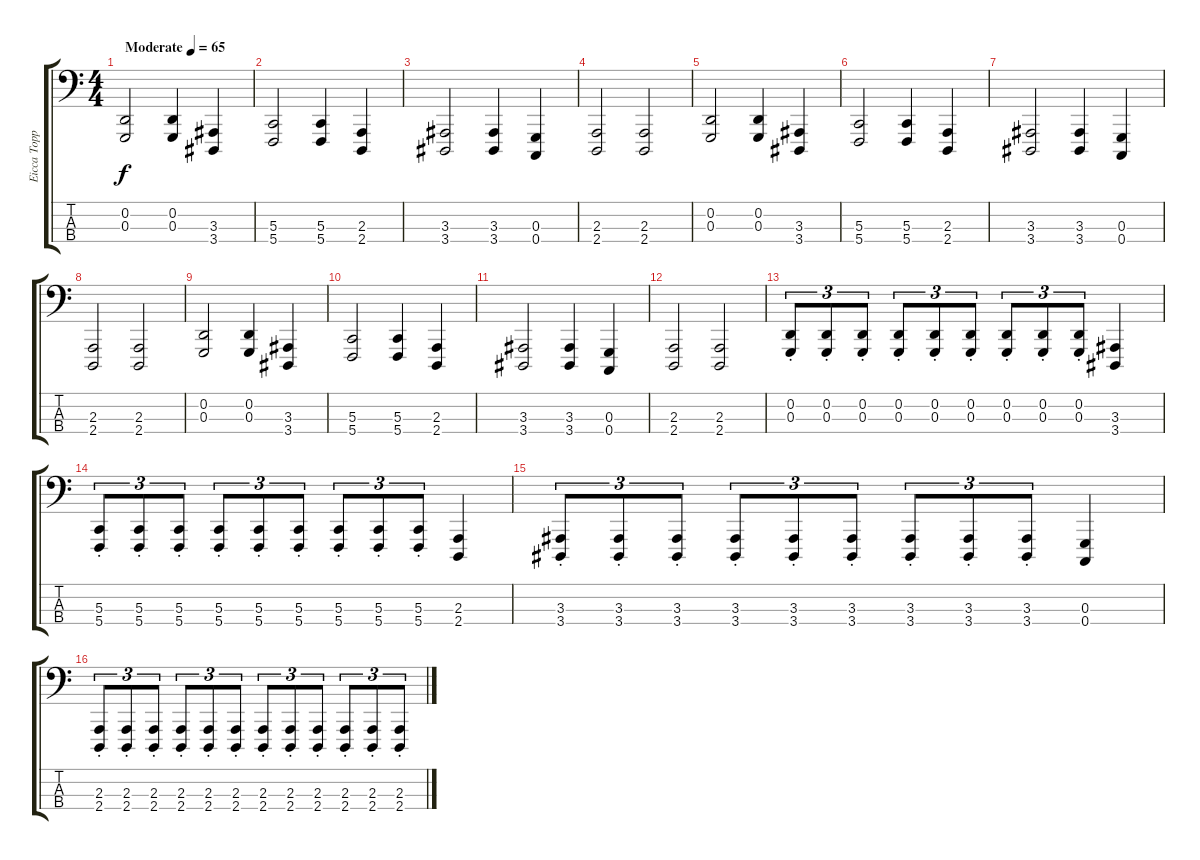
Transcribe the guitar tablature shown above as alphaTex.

\track ("Eicca Toppinen (Violoncello)" "Eicca Topp") {instrument cello}
\staff {score tabs}
\tuning (A2 D2 G1 C1) {hide}
\ts (4 4)
\tempo (65 "Moderate")
\clef f4
\ks c
(0.2 0.3).2{dy f instrument cello} (0.2 0.3).4 (3.3 3.4).4 |
(5.3 5.4).2 (5.3 5.4).4 (2.3 2.4).4 |
(3.3 3.4).2 (3.3 3.4).4 (0.3 0.4).4 |
(2.3 2.4).2 (2.3 2.4).2 |
(0.2 0.3).2 (0.2 0.3).4 (3.3 3.4).4 |
(5.3 5.4).2 (5.3 5.4).4 (2.3 2.4).4 |
(3.3 3.4).2 (3.3 3.4).4 (0.3 0.4).4 |
(2.3 2.4).2 (2.3 2.4).2 |
(0.2 0.3).2 (0.2 0.3).4 (3.3 3.4).4 |
(5.3 5.4).2 (5.3 5.4).4 (2.3 2.4).4 |
(3.3 3.4).2 (3.3 3.4).4 (0.3 0.4).4 |
(2.3 2.4).2 (2.3 2.4).2 |
(0.2{st} 0.3{st}).8{tu (3 2)} (0.2{st} 0.3{st}).8{tu (3 2)} (0.2{st} 0.3{st}).8{tu (3 2)} (0.2{st} 0.3{st}).8{tu (3 2)} (0.2{st} 0.3{st}).8{tu (3 2)} (0.2{st} 0.3{st}).8{tu (3 2)} (0.2{st} 0.3{st}).8{tu (3 2)} (0.2{st} 0.3{st}).8{tu (3 2)} (0.2{st} 0.3{st}).8{tu (3 2)} (3.3 3.4).4 |
(5.3{st} 5.4{st}).8{tu (3 2)} (5.3{st} 5.4{st}).8{tu (3 2)} (5.3{st} 5.4{st}).8{tu (3 2)} (5.3{st} 5.4{st}).8{tu (3 2)} (5.3{st} 5.4{st}).8{tu (3 2)} (5.3{st} 5.4).8{tu (3 2)} (5.3{st} 5.4{st}).8{tu (3 2)} (5.3{st} 5.4{st}).8{tu (3 2)} (5.3{st} 5.4{st}).8{tu (3 2)} (2.3 2.4).4 |
(3.3{st} 3.4{st}).8{tu (3 2)} (3.3{st} 3.4{st}).8{tu (3 2)} (3.3{st} 3.4{st}).8{tu (3 2)} (3.3{st} 3.4{st}).8{tu (3 2)} (3.3{st} 3.4{st}).8{tu (3 2)} (3.3{st} 3.4{st}).8{tu (3 2)} (3.3{st} 3.4{st}).8{tu (3 2)} (3.3{st} 3.4{st}).8{tu (3 2)} (3.3{st} 3.4{st}).8{tu (3 2)} (0.3 0.4).4 |
(2.3{st} 2.4{st}).8{tu (3 2)} (2.3{st} 2.4{st}).8{tu (3 2)} (2.3{st} 2.4{st}).8{tu (3 2)} (2.3{st} 2.4{st}).8{tu (3 2)} (2.3{st} 2.4{st}).8{tu (3 2)} (2.3{st} 2.4{st}).8{tu (3 2)} (2.3{st} 2.4).8{tu (3 2)} (2.3{st} 2.4{st}).8{tu (3 2)} (2.3{st} 2.4{st}).8{tu (3 2)} (2.3{st} 2.4).8{tu (3 2)} (2.3{st} 2.4{st}).8{tu (3 2)} (2.3{st} 2.4{st}).8{tu (3 2)}
